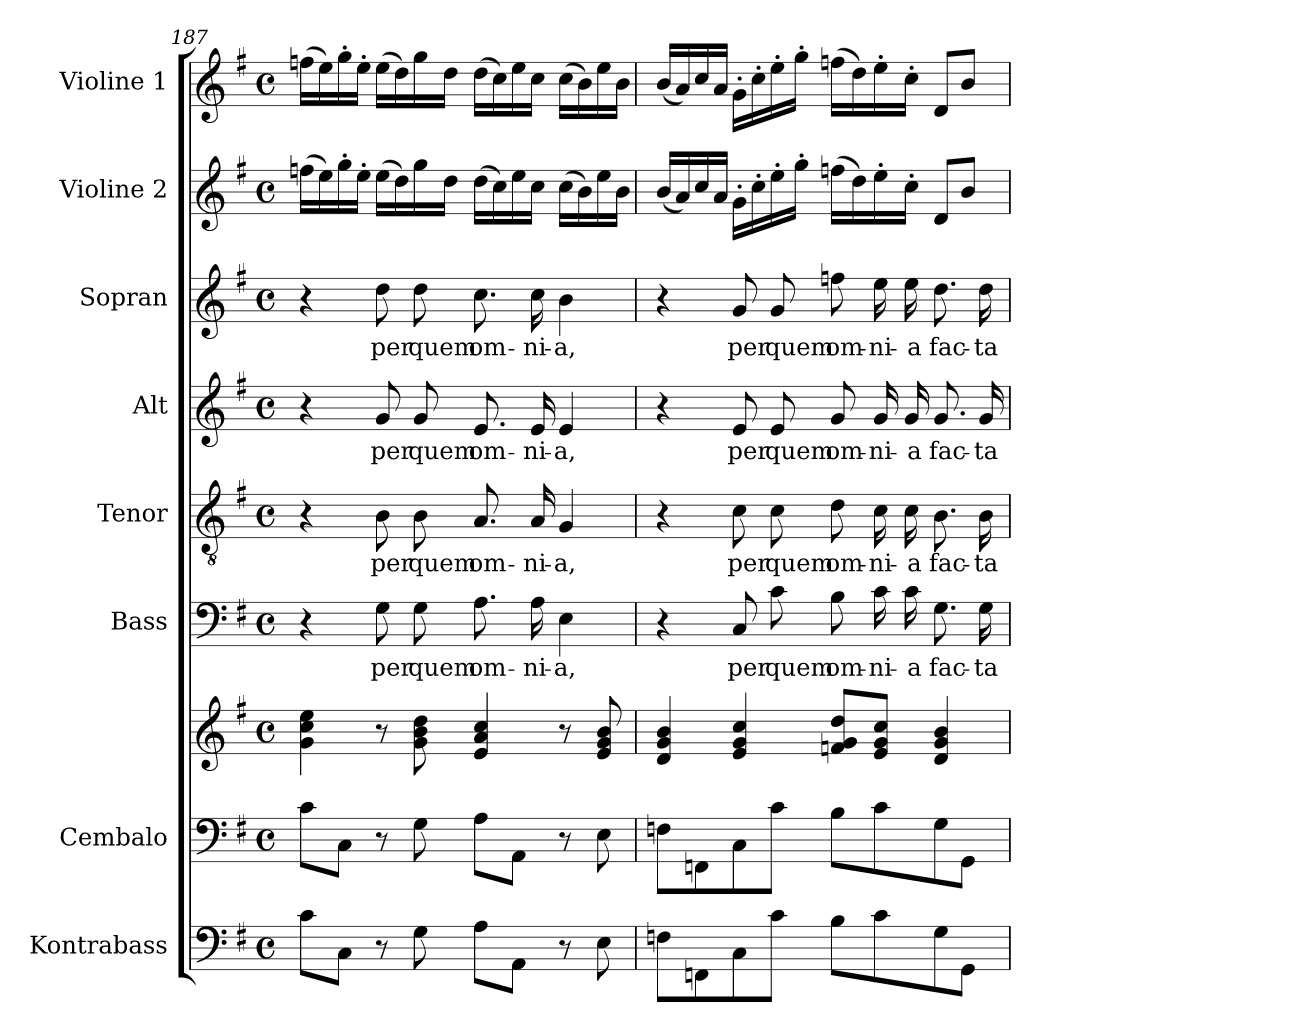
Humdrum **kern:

**kern	**kern	**kern	**kern	**text	**kern	**text	**kern	**text	**kern	**text	**kern	**kern
*part8	*part7	*part7	*part6	*part6	*part5	*part5	*part4	*part4	*part3	*part3	*part2	*part1
*staff9	*staff8	*staff7	*staff6	*staff6	*staff5	*staff5	*staff4	*staff4	*staff3	*staff3	*staff2	*staff1
*I"Kontrabass	*I"Cembalo	*	*I"Bass	*	*I"Tenor	*	*I"Alt	*	*I"Sopran	*	*I"Violine 2	*I"Violine 1
*I'Kb.	*I'Cemb.	*	*I'B.	*	*I'T.	*	*I'A.	*	*I'S.	*	*I'Vl. 2	*I'Vl. 1
*clefF4	*clefF4	*clefG2	*clefF4	*	*clefGv2	*	*clefG2	*	*clefG2	*	*clefG2	*clefG2
*ITrd7c12	*	*	*	*	*	*	*	*	*	*	*	*
*k[f#]	*k[f#]	*k[f#]	*k[f#]	*	*k[f#]	*	*k[f#]	*	*k[f#]	*	*k[f#]	*k[f#]
*G:	*G:	*G:	*G:	*	*G:	*	*G:	*	*G:	*	*G:	*G:
*M4/4	*M4/4	*M4/4	*M4/4	*	*M4/4	*	*M4/4	*	*M4/4	*	*M4/4	*M4/4
*met(c)	*met(c)	*met(c)	*met(c)	*	*met(c)	*	*met(c)	*	*met(c)	*	*met(c)	*met(c)
=187	=187	=187	=187	=187	=187	=187	=187	=187	=187	=187	=187	=187
8C\L	8c\L	4g\ 4cc\ 4ee\	4r	.	4r	.	4r	.	4r	.	(>16ffn\LL	(>16ffn\LL
.	.	.	.	.	.	.	.	.	.	.	16ee\)	16ee\)
8CC\J	8C\J	.	.	.	.	.	.	.	.	.	16gg'>\	16gg'>\
.	.	.	.	.	.	.	.	.	.	.	16ee'>\JJ	16ee'>\JJ
!	!	!	!	!LO:LY:b	!	!LO:LY:b	!	!LO:LY:b	!	!LO:LY:b	!	!
8r	8r	8r	8G\	per	8B\	per	8g/	per	8dd\	per	(>16ee\LL	(>16ee\LL
.	.	.	.	.	.	.	.	.	.	.	16dd\)	16dd\)
!	!	!	!	!LO:LY:b	!	!LO:LY:b	!	!LO:LY:b	!	!LO:LY:b	!	!
8GG\	8G\	8g\ 8b\ 8dd\	8G\	quem	8B\	quem	8g/	quem	8dd\	quem	16gg\	16gg\
.	.	.	.	.	.	.	.	.	.	.	16dd\JJ	16dd\JJ
!	!	!	!	!LO:LY:b	!	!LO:LY:b	!	!LO:LY:b	!	!LO:LY:b	!	!
8AA\L	8A\L	4e/ 4a/ 4cc/	8.A\	om-	8.A/	om-	8.e/	om-	8.cc\	om-	(>16dd\LL	(>16dd\LL
.	.	.	.	.	.	.	.	.	.	.	16cc\)	16cc\)
8AAA\J	8AA\J	.	.	.	.	.	.	.	.	.	16ee\	16ee\
!	!	!	!	!LO:LY:b	!	!LO:LY:b	!	!LO:LY:b	!	!LO:LY:b	!	!
.	.	.	16A\	-ni-	16A/	-ni-	16e/	-ni-	16cc\	-ni-	16cc\JJ	16cc\JJ
!	!	!	!	!LO:LY:b	!	!LO:LY:b	!	!LO:LY:b	!	!LO:LY:b	!	!
8r	8r	8r	4E\	-a,	4G/	-a,	4e/	-a,	4b\	-a,	(>16cc\LL	(>16cc\LL
.	.	.	.	.	.	.	.	.	.	.	16b\)	16b\)
8EE\	8E\	8e/ 8g/ 8b/	.	.	.	.	.	.	.	.	16ee\	16ee\
.	.	.	.	.	.	.	.	.	.	.	16b\JJ	16b\JJ
!!LO:PB:g=z
=188	=188	=188	=188	=188	=188	=188	=188	=188	=188	=188	=188	=188
8FFn\L	8Fn\L	4d/ 4g/ 4b/	4r	.	4r	.	4r	.	4r	.	(<16b/LL	(<16b/LL
.	.	.	.	.	.	.	.	.	.	.	16a/)	16a/)
8FFFn\	8FFn\	.	.	.	.	.	.	.	.	.	16cc/	16cc/
.	.	.	.	.	.	.	.	.	.	.	16a/JJ	16a/JJ
!	!	!	!	!LO:LY:b	!	!LO:LY:b	!	!LO:LY:b	!	!LO:LY:b	!	!
8CC\	8C\	4e/ 4g/ 4cc/	8C/	per	8c\	per	8e/	per	8g/	per	16g'>\LL	16g'>\LL
.	.	.	.	.	.	.	.	.	.	.	16cc'>\	16cc'>\
!	!	!	!	!LO:LY:b	!	!LO:LY:b	!	!LO:LY:b	!	!LO:LY:b	!	!
8C\J	8c\J	.	8c\	quem	8c\	quem	8e/	quem	8g/	quem	16ee'>\	16ee'>\
.	.	.	.	.	.	.	.	.	.	.	16gg'>\JJ	16gg'>\JJ
!	!	!	!	!LO:LY:b	!	!LO:LY:b	!	!LO:LY:b	!	!LO:LY:b	!	!
8BB\L	8B\L	8fn/ 8g/ 8dd/L	8B\	om-	8d\	om-	8g/	om-	8ffn\	om-	(>16ffn\LL	(>16ffn\LL
.	.	.	.	.	.	.	.	.	.	.	16dd\)	16dd\)
!	!	!	!	!LO:LY:b	!	!LO:LY:b	!	!LO:LY:b	!	!LO:LY:b	!	!
8C\	8c\	8e/ 8g/ 8cc/J	16c\	-ni-	16c\	-ni-	16g/	-ni-	16ee\	-ni-	16ee'>\	16ee'>\
!	!	!	!	!LO:LY:b	!	!LO:LY:b	!	!LO:LY:b	!	!LO:LY:b	!	!
.	.	.	16c\	-a	16c\	-a	16g/	-a	16ee\	-a	16cc'>\JJ	16cc'>\JJ
!	!	!	!	!LO:LY:b	!	!LO:LY:b	!	!LO:LY:b	!	!LO:LY:b	!	!
8GG\	8G\	4d/ 4g/ 4b/	8.G\	fac-	8.B\	fac-	8.g/	fac-	8.dd\	fac-	8d/L	8d/L
8GGG\J	8GG\J	.	.	.	.	.	.	.	.	.	8b/J	8b/J
!	!	!	!	!LO:LY:b	!	!LO:LY:b	!	!LO:LY:b	!	!LO:LY:b	!	!
.	.	.	16G\	-ta	16B\	-ta	16g/	-ta	16dd\	-ta	.	.
=	=	=	=	=	=	=	=	=	=	=	=	=
*-	*-	*-	*-	*-	*-	*-	*-	*-	*-	*-	*-	*-
